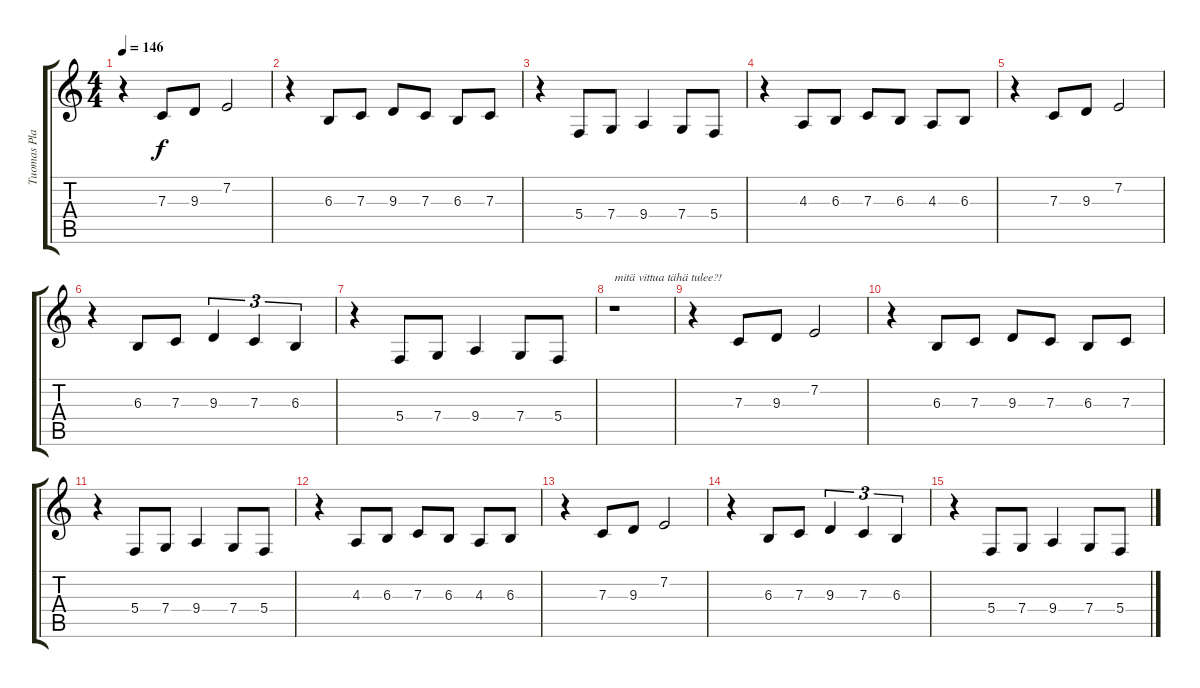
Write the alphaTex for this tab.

\track ("Tuomas Planman" "Tuomas Pla") {instrument acousticgrandpiano}
\staff {score tabs}
\tuning (D4 A3 F3 C3 G2 D2) {hide}
\ts (4 4)
\tempo 146
\clef g2
\ks c
r.4{dy f} 7.3.8 9.3.8 7.2.2 |
r.4 6.3.8 7.3.8 9.3.8 7.3.8 6.3.8 7.3.8 |
r.4 5.4.8 7.4.8 9.4.4 7.4.8 5.4.8 |
r.4 4.3.8 6.3.8 7.3.8 6.3.8 4.3.8 6.3.8 |
r.4 7.3.8 9.3.8 7.2.2 |
r.4 6.3.8 7.3.8 9.3.4{tu (3 2)} 7.3.4{tu (3 2)} 6.3.4{tu (3 2)} |
r.4 5.4.8 7.4.8 9.4.4 7.4.8 5.4.8 |
r.1{txt "mitä vittua tähä tulee?!"} |
r.4 7.3.8 9.3.8 7.2.2 |
r.4 6.3.8 7.3.8 9.3.8 7.3.8 6.3.8 7.3.8 |
r.4 5.4.8 7.4.8 9.4.4 7.4.8 5.4.8 |
r.4 4.3.8 6.3.8 7.3.8 6.3.8 4.3.8 6.3.8 |
r.4 7.3.8 9.3.8 7.2.2 |
r.4 6.3.8 7.3.8 9.3.4{tu (3 2)} 7.3.4{tu (3 2)} 6.3.4{tu (3 2)} |
r.4 5.4.8 7.4.8 9.4.4 7.4.8 5.4.8
